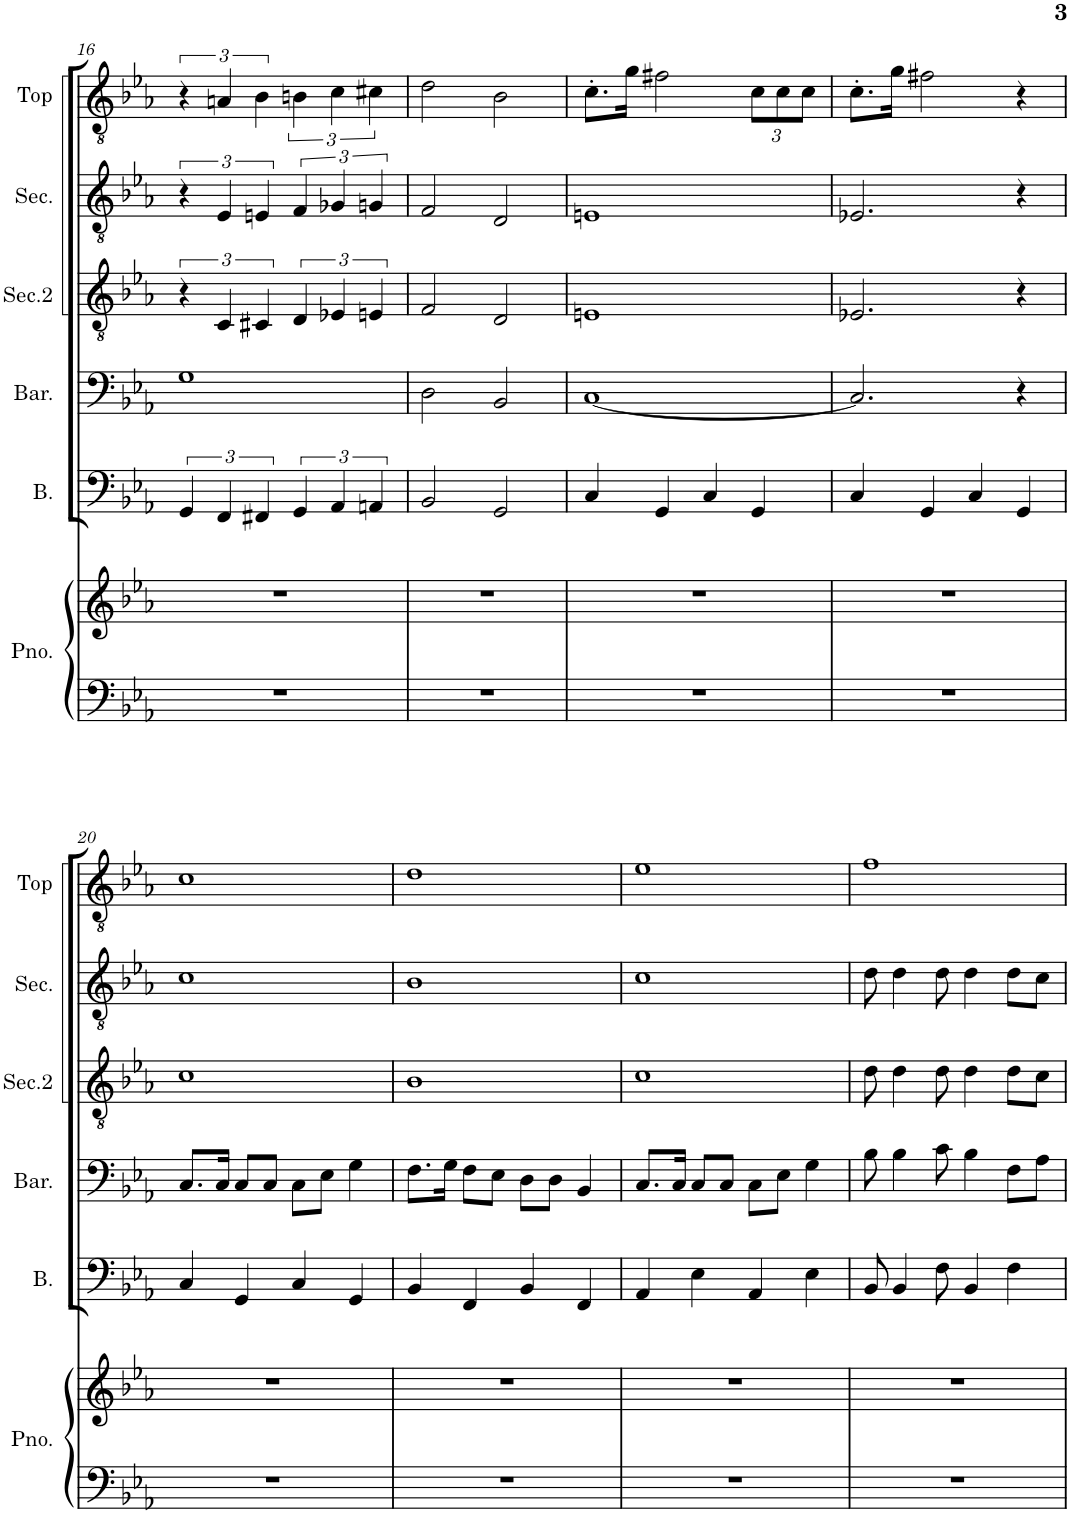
**kern	**kern	**kern	**kern	**kern	**kern	**kern
*part6	*part6	*part5	*part4	*part3	*part2	*part1
*staff7	*staff6	*staff5	*staff4	*staff3	*staff2	*staff1
*I"Piano	*	*I"Bass	*I"Baritone	*I"Second 2	*I"Second	*I"Top
*I'Pno.	*	*I'B.	*I'Bar.	*I'Sec.2	*I'Sec.	*I'Top
!!LO:PB:g=z
*clefF4	*clefG2	*clefF4	*clefF4	*clefGv2	*clefGv2	*clefGv2
*k[b-e-a-]	*k[b-e-a-]	*k[b-e-a-]	*k[b-e-a-]	*k[b-e-a-]	*k[b-e-a-]	*k[b-e-a-]
*M4/4	*M4/4	*M4/4	*M4/4	*M4/4	*M4/4	*M4/4
=16	=16	=16	=16	=16	=16	=16
1r	1r	6GG/	1G	6r	6r	6r
.	.	6FF/	.	6C/	6E-/	6An/
.	.	6FF#X/	.	6C#X/	6En/	6B-\
.	.	6GG/	.	6D/	6F/	6Bn\
.	.	6AA-/	.	6E-X/	6G-X/	6c\
.	.	6AAn/	.	6En/	6Gn/	6c#X\
=17	=17	=17	=17	=17	=17	=17
1r	1r	2BB-/	2D\	2F/	2F/	2d\
.	.	2GG/	2BB-/	2D/	2D/	2B-\
=18	=18	=18	=18	=18	=18	=18
1r	1r	4C/	[1C	1En	1En	8.c'\L
.	.	.	.	.	.	16g\Jk
.	.	4GG/	.	.	.	2f#X\
.	.	4C/	.	.	.	.
*	*	*	*	*	*	*Xbrackettup
.	.	4GG/	.	.	.	12c\L
.	.	.	.	.	.	12c\
.	.	.	.	.	.	12c\J
=19	=19	=19	=19	=19	=19	=19
1r	1r	4C/	2.C/]	2.E-X/	2.E-X/	8.c'\L
.	.	.	.	.	.	16g\Jk
.	.	4GG/	.	.	.	2f#X\
.	.	4C/	.	.	.	.
.	.	4GG/	4r	4r	4r	4r
!!LO:LB:g=z
=20	=20	=20	=20	=20	=20	=20
1r	1r	4C/	8.C/L	1c	1c	1c
.	.	.	16C/Jk	.	.	.
.	.	4GG/	8C/L	.	.	.
.	.	.	8C/J	.	.	.
.	.	4C/	8C\L	.	.	.
.	.	.	8E-\J	.	.	.
.	.	4GG/	4G\	.	.	.
=21	=21	=21	=21	=21	=21	=21
1r	1r	4BB-/	8.F\L	1B-	1B-	1d
.	.	.	16G\Jk	.	.	.
.	.	4FF/	8F\L	.	.	.
.	.	.	8E-\J	.	.	.
.	.	4BB-/	8D\L	.	.	.
.	.	.	8D\J	.	.	.
.	.	4FF/	4BB-/	.	.	.
=22	=22	=22	=22	=22	=22	=22
1r	1r	4AA-/	8.C/L	1c	1c	1e-
.	.	.	16C/Jk	.	.	.
.	.	4E-\	8C/L	.	.	.
.	.	.	8C/J	.	.	.
.	.	4AA-/	8C\L	.	.	.
.	.	.	8E-\J	.	.	.
.	.	4E-\	4G\	.	.	.
=23	=23	=23	=23	=23	=23	=23
1r	1r	8BB-/	8B-\	8d\	8d\	1f
.	.	4BB-/	4B-\	4d\	4d\	.
.	.	8F\	8c\	8d\	8d\	.
.	.	4BB-/	4B-\	4d\	4d\	.
.	.	4F\	8F\L	8d\L	8d\L	.
.	.	.	8A-\J	8c\J	8c\J	.
=	=	=	=	=	=	=
*-	*-	*-	*-	*-	*-	*-
